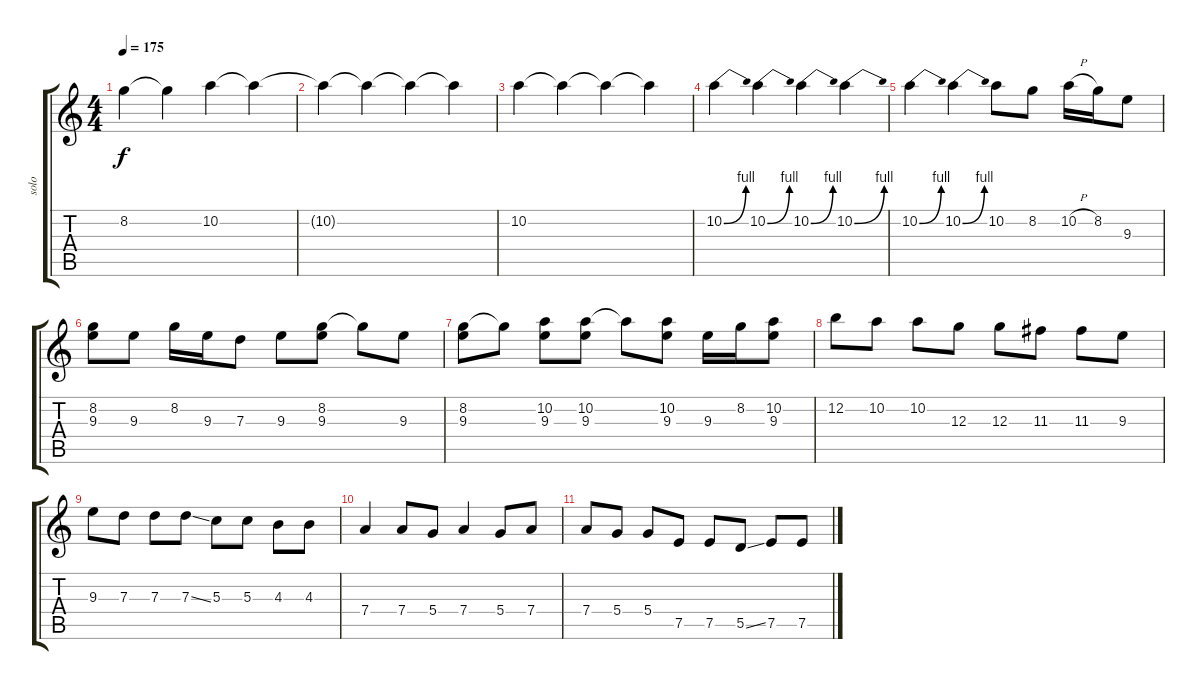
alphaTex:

\track ("solo" "solo") {instrument distortionguitar}
\staff {score tabs}
\tuning (E4 B3 G3 D3 A2 E2) {hide}
\ts (4 4)
\tempo 175
\clef g2
\ks c
8.2.4{dy f} 8.2{t}.4 10.2.4 10.2{t}.4 |
10.2{t}.4 10.2{t}.4 10.2{t}.4 10.2{t}.4 |
10.2.4 10.2{t}.4 10.2{t}.4 10.2{t}.4 |
10.2{be (bend 0 0 60 4)}.4 10.2{be (bend 0 0 60 4)}.4 10.2{be (bend 0 0 60 4)}.4 10.2{be (bend 0 0 60 4)}.4 |
10.2{be (bend 0 0 60 4)}.4 10.2{be (bend 0 0 60 4)}.4 10.2.8 8.2.8 10.2{h}.16 8.2.16 9.3.8 |
(8.2 9.3).8 9.3.8 8.2.16 9.3.16 7.3.8 9.3.8 (8.2 9.3).8 8.2{t}.8 9.3.8 |
(8.2 9.3).8 8.2{t}.8 (10.2 9.3).8 (10.2 9.3).8 10.2{t}.8 (10.2 9.3).8 9.3.16 8.2.16 (10.2 9.3).8 |
12.2.8 10.2.8 10.2.8 12.3.8 12.3.8 11.3.8 11.3.8 9.3.8 |
9.3.8 7.3.8 7.3.8 7.3{ss}.8 5.3.8 5.3.8 4.3.8 4.3.8 |
7.4.4 7.4.8 5.4.8 7.4.4 5.4.8 7.4.8 |
7.4.8 5.4.8 5.4.8 7.5.8 7.5.8 5.5{ss}.8 7.5.8 7.5.8
